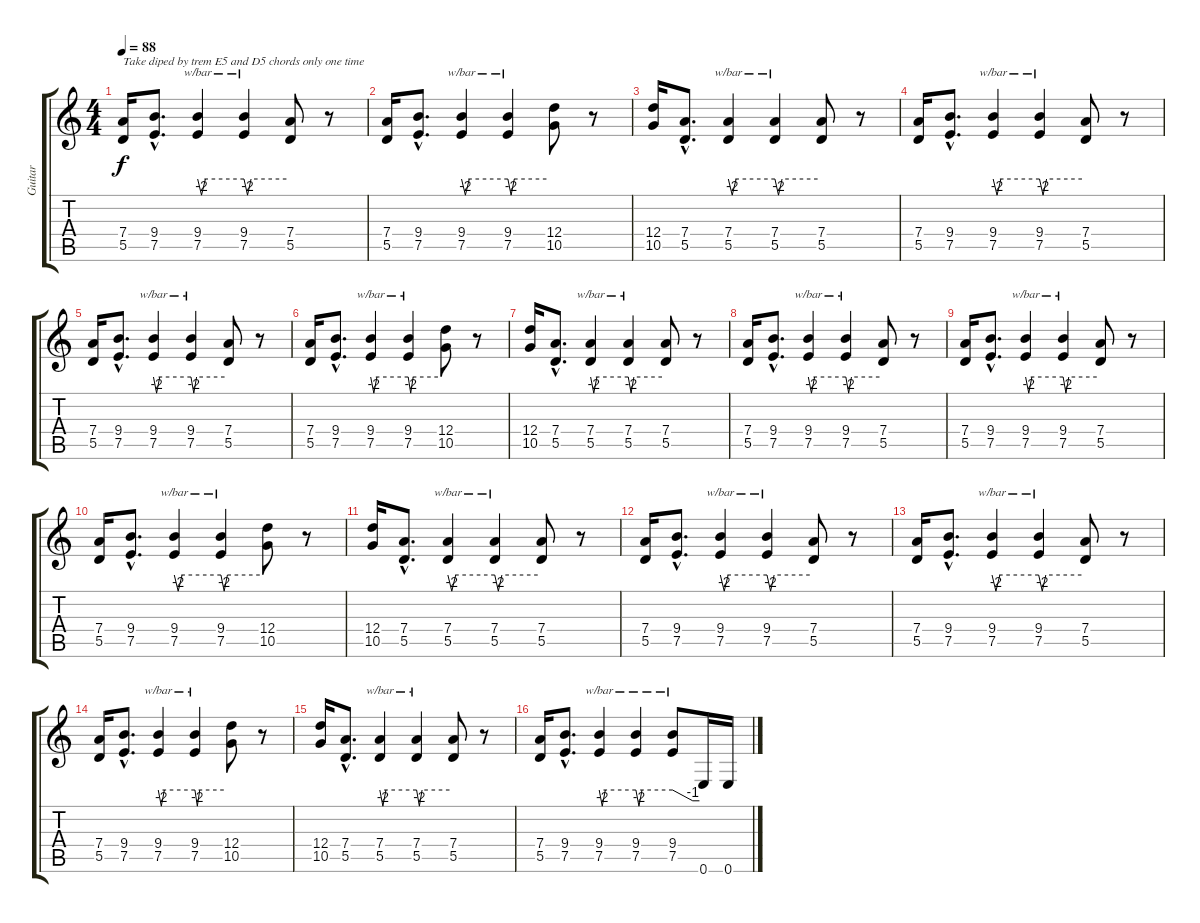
\track ("Guitar" "Guitar") {instrument distortionguitar}
\staff {score tabs}
\tuning (E4 B3 G3 D3 A2 E2) {hide}
\ts (4 4)
\tempo 88
\clef g2
\ks c
(7.4 5.5).16{txt "Take diped by trem E5 and D5 chords only one time" dy f instrument distortionguitar} (9.4{hac} 7.5{hac}).8{d} (9.4 7.5).4{tbe (custom default 0 0 5 -8 10 0 60 0)} (9.4 7.5).4{tbe (custom default 0 0 5 -8 10 0 60 0)} (7.4 5.5).8 r.8 |
(7.4 5.5).16 (9.4{hac} 7.5{hac}).8{d} (9.4 7.5).4{tbe (custom default 0 0 5 -8 10 0 60 0)} (9.4 7.5).4{tbe (custom default 0 0 5 -8 10 0 60 0)} (12.4 10.5).8 r.8 |
(12.4 10.5).16 (7.4{hac} 5.5{hac}).8{d} (7.4 5.5).4{tbe (custom default 0 0 5 -8 10 0 60 0)} (7.4 5.5).4{tbe (custom default 0 0 5 -8 10 0 60 0)} (7.4 5.5).8 r.8 |
(7.4 5.5).16 (9.4{hac} 7.5{hac}).8{d} (9.4 7.5).4{tbe (custom default 0 0 5 -8 10 0 60 0)} (9.4 7.5).4{tbe (custom default 0 0 5 -8 10 0 60 0)} (7.4 5.5).8 r.8 |
(7.4 5.5).16 (9.4{hac} 7.5{hac}).8{d} (9.4 7.5).4{tbe (custom default 0 0 5 -8 10 0 60 0)} (9.4 7.5).4{tbe (custom default 0 0 5 -8 10 0 60 0)} (7.4 5.5).8 r.8 |
(7.4 5.5).16 (9.4{hac} 7.5{hac}).8{d} (9.4 7.5).4{tbe (custom default 0 0 5 -8 10 0 60 0)} (9.4 7.5).4{tbe (custom default 0 0 5 -8 10 0 60 0)} (12.4 10.5).8 r.8 |
(12.4 10.5).16 (7.4{hac} 5.5{hac}).8{d} (7.4 5.5).4{tbe (custom default 0 0 5 -8 10 0 60 0)} (7.4 5.5).4{tbe (custom default 0 0 5 -8 10 0 60 0)} (7.4 5.5).8 r.8 |
(7.4 5.5).16 (9.4{hac} 7.5{hac}).8{d} (9.4 7.5).4{tbe (custom default 0 0 5 -8 10 0 60 0)} (9.4 7.5).4{tbe (custom default 0 0 5 -8 10 0 60 0)} (7.4 5.5).8 r.8 |
(7.4 5.5).16 (9.4{hac} 7.5{hac}).8{d} (9.4 7.5).4{tbe (custom default 0 0 5 -8 10 0 60 0)} (9.4 7.5).4{tbe (custom default 0 0 5 -8 10 0 60 0)} (7.4 5.5).8 r.8 |
(7.4 5.5).16 (9.4{hac} 7.5{hac}).8{d} (9.4 7.5).4{tbe (custom default 0 0 5 -8 10 0 60 0)} (9.4 7.5).4{tbe (custom default 0 0 5 -8 10 0 60 0)} (12.4 10.5).8 r.8 |
(12.4 10.5).16 (7.4{hac} 5.5{hac}).8{d} (7.4 5.5).4{tbe (custom default 0 0 5 -8 10 0 60 0)} (7.4 5.5).4{tbe (custom default 0 0 5 -8 10 0 60 0)} (7.4 5.5).8 r.8 |
(7.4 5.5).16 (9.4{hac} 7.5{hac}).8{d} (9.4 7.5).4{tbe (custom default 0 0 5 -8 10 0 60 0)} (9.4 7.5).4{tbe (custom default 0 0 5 -8 10 0 60 0)} (7.4 5.5).8 r.8 |
(7.4 5.5).16 (9.4{hac} 7.5{hac}).8{d} (9.4 7.5).4{tbe (custom default 0 0 5 -8 10 0 60 0)} (9.4 7.5).4{tbe (custom default 0 0 5 -8 10 0 60 0)} (7.4 5.5).8 r.8 |
(7.4 5.5).16 (9.4{hac} 7.5{hac}).8{d} (9.4 7.5).4{tbe (custom default 0 0 5 -8 10 0 60 0)} (9.4 7.5).4{tbe (custom default 0 0 5 -8 10 0 60 0)} (12.4 10.5).8 r.8 |
(12.4 10.5).16 (7.4{hac} 5.5{hac}).8{d} (7.4 5.5).4{tbe (custom default 0 0 5 -8 10 0 60 0)} (7.4 5.5).4{tbe (custom default 0 0 5 -8 10 0 60 0)} (7.4 5.5).8 r.8 |
(7.4 5.5).16 (9.4{hac} 7.5{hac}).8{d} (9.4 7.5).4{tbe (custom default 0 0 5 -8 10 0 60 0)} (9.4 7.5).4{tbe (custom default 0 0 5 -8 10 0 60 0)} (9.4 7.5).8{tbe (custom default 0 0 45 -4 60 -4)} 0.6.16 0.6.16
